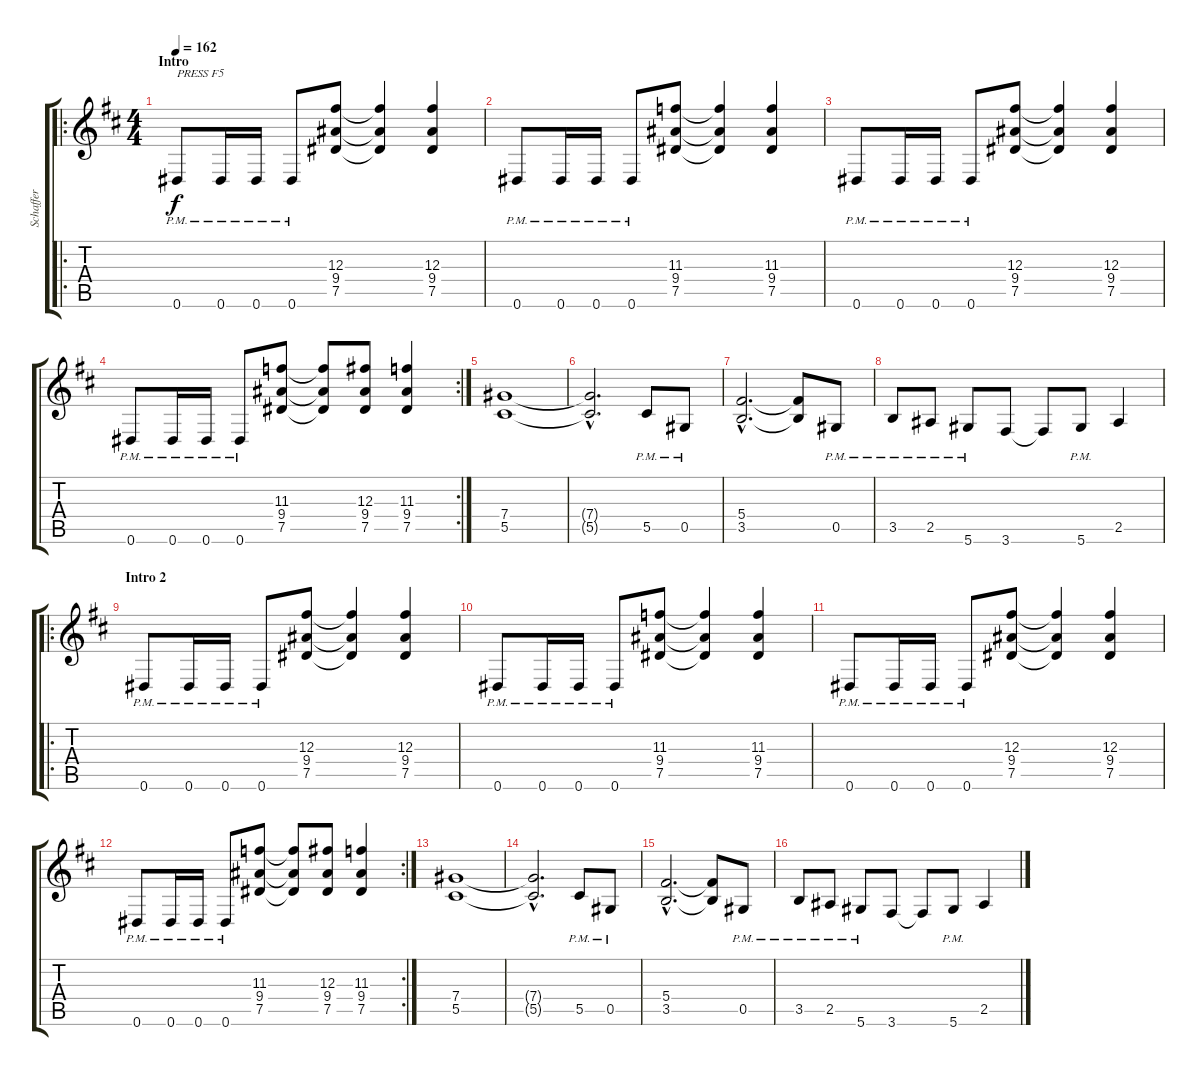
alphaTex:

\track ("Schaffer" "Schaffer") {instrument distortionguitar}
\staff {score tabs}
\tuning (Eb4 Bb3 Gb3 Db3 Ab2 Eb2) {hide}
\ro
\ts (4 4)
\section ("" "Intro")
\tempo 162
\clef g2
\ks d
0.6{pm}.8{txt "PRESS F5" dy f instrument distortionguitar} 0.6{pm}.16 0.6{pm}.16 0.6{pm}.8 (12.3 9.4 7.5).8 (12.3{t} 9.4{t} 7.5{t}).4 (12.3 9.4 7.5).4 |
0.6{pm}.8 0.6{pm}.16 0.6{pm}.16 0.6{pm}.8 (11.3 9.4 7.5).8 (11.3{t} 9.4{t} 7.5{t}).4 (11.3 9.4 7.5).4 |
0.6{pm}.8 0.6{pm}.16 0.6{pm}.16 0.6{pm}.8 (12.3 9.4 7.5).8 (12.3{t} 9.4{t} 7.5{t}).4 (12.3 9.4 7.5).4 |
\rc 2
0.6{pm}.8 0.6{pm}.16 0.6{pm}.16 0.6{pm}.8 (11.3 9.4 7.5).8 (11.3{t} 9.4{t} 7.5{t}).8 (12.3 9.4 7.5).8 (11.3 9.4 7.5).4 |
\section ("" "")
(7.4 5.5).1 |
(7.4{hac t} 5.5{hac t}).2{d} 5.5{pm}.8 0.5{pm}.8 |
(5.4{hac} 3.5{hac}).2{d} (5.4{t} 3.5{t}).8 0.5{pm}.8 |
3.5{pm}.8 2.5{pm}.8 5.6{pm}.8 3.6.8 3.6{t}.8 5.6{pm}.8 2.5.4 |
\ro
\section ("" "Intro 2")
0.6{pm}.8 0.6{pm}.16 0.6{pm}.16 0.6{pm}.8 (12.3 9.4 7.5).8 (12.3{t} 9.4{t} 7.5{t}).4 (12.3 9.4 7.5).4 |
0.6{pm}.8 0.6{pm}.16 0.6{pm}.16 0.6{pm}.8 (11.3 9.4 7.5).8 (11.3{t} 9.4{t} 7.5{t}).4 (11.3 9.4 7.5).4 |
0.6{pm}.8 0.6{pm}.16 0.6{pm}.16 0.6{pm}.8 (12.3 9.4 7.5).8 (12.3{t} 9.4{t} 7.5{t}).4 (12.3 9.4 7.5).4 |
\rc 2
0.6{pm}.8 0.6{pm}.16 0.6{pm}.16 0.6{pm}.8 (11.3 9.4 7.5).8 (11.3{t} 9.4{t} 7.5{t}).8 (12.3 9.4 7.5).8 (11.3 9.4 7.5).4 |
\section ("" "")
(7.4 5.5).1 |
(7.4{hac t} 5.5{hac t}).2{d} 5.5{pm}.8 0.5{pm}.8 |
(5.4{hac} 3.5{hac}).2{d} (5.4{t} 3.5{t}).8 0.5{pm}.8 |
3.5{pm}.8 2.5{pm}.8 5.6{pm}.8 3.6.8 3.6{t}.8 5.6{pm}.8 2.5.4
